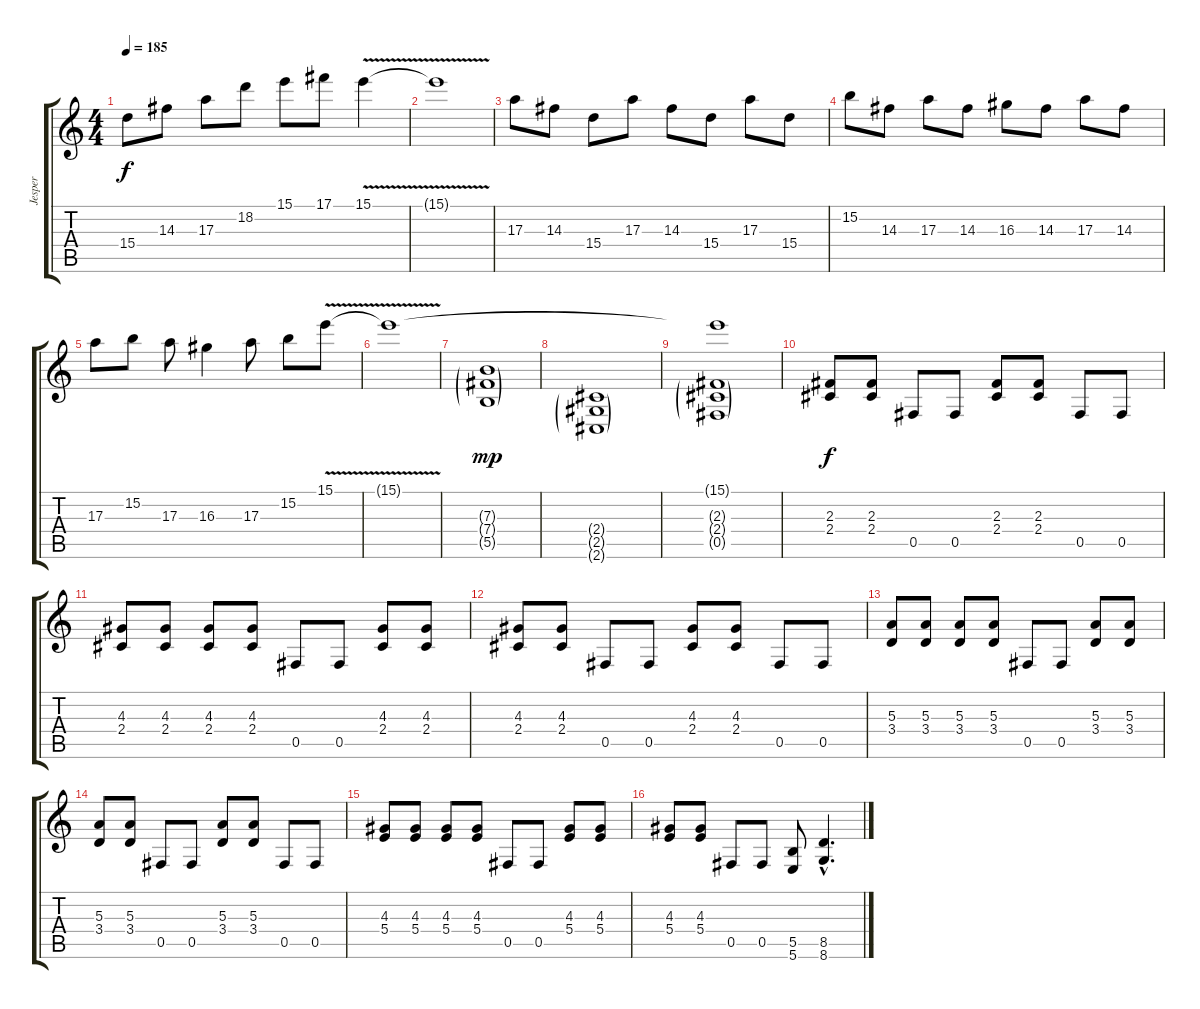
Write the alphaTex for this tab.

\track ("Jesper" "Jesper") {instrument distortionguitar}
\staff {score tabs}
\tuning (Db4 Ab3 E3 B2 Gb2 B1) {hide}
\ts (4 4)
\tempo 185
\clef g2
\ks c
15.4.8{dy f} 14.3.8 17.3.8 18.2.8 15.1.8 17.1.8 15.1{v}.4 |
15.1{t}.1 |
17.3.8 14.3.8 15.4.8 17.3.8 14.3.8 15.4.8 17.3.8 15.4.8 |
15.2.8 14.3.8 17.3.8 14.3.8 16.3.8 14.3.8 17.3.8 14.3.8 |
17.3.8 15.2.8 17.3.8 16.3.4 17.3.8 15.2.8 15.1{v}.8 |
15.1{t}.1 |
(7.3{g} 7.4{g} 5.5{g}).1{dy mp} |
(2.4{g} 2.5{g} 2.6{g}).1 |
(15.1{t} 2.3{g} 2.4{g} 0.5{g}).1 |
(2.3 2.4).8{dy f} (2.3 2.4).8 0.5.8 0.5.8 (2.3 2.4).8 (2.3 2.4).8 0.5.8 0.5.8 |
(4.3 2.4).8 (4.3 2.4).8 (4.3 2.4).8 (4.3 2.4).8 0.5.8 0.5.8 (4.3 2.4).8 (4.3 2.4).8 |
(4.3 2.4).8 (4.3 2.4).8 0.5.8 0.5.8 (4.3 2.4).8 (4.3 2.4).8 0.5.8 0.5.8 |
(5.3 3.4).8 (5.3 3.4).8 (5.3 3.4).8 (5.3 3.4).8 0.5.8 0.5.8 (5.3 3.4).8 (5.3 3.4).8 |
(5.3 3.4).8 (5.3 3.4).8 0.5.8 0.5.8 (5.3 3.4).8 (5.3 3.4).8 0.5.8 0.5.8 |
(4.3 5.4).8 (4.3 5.4).8 (4.3 5.4).8 (4.3 5.4).8 0.5.8 0.5.8 (4.3 5.4).8 (4.3 5.4).8 |
(4.3 5.4).8 (4.3 5.4).8 0.5.8 0.5.8 (5.5 5.6).8 (8.5{hac} 8.6{hac}).4{d}
